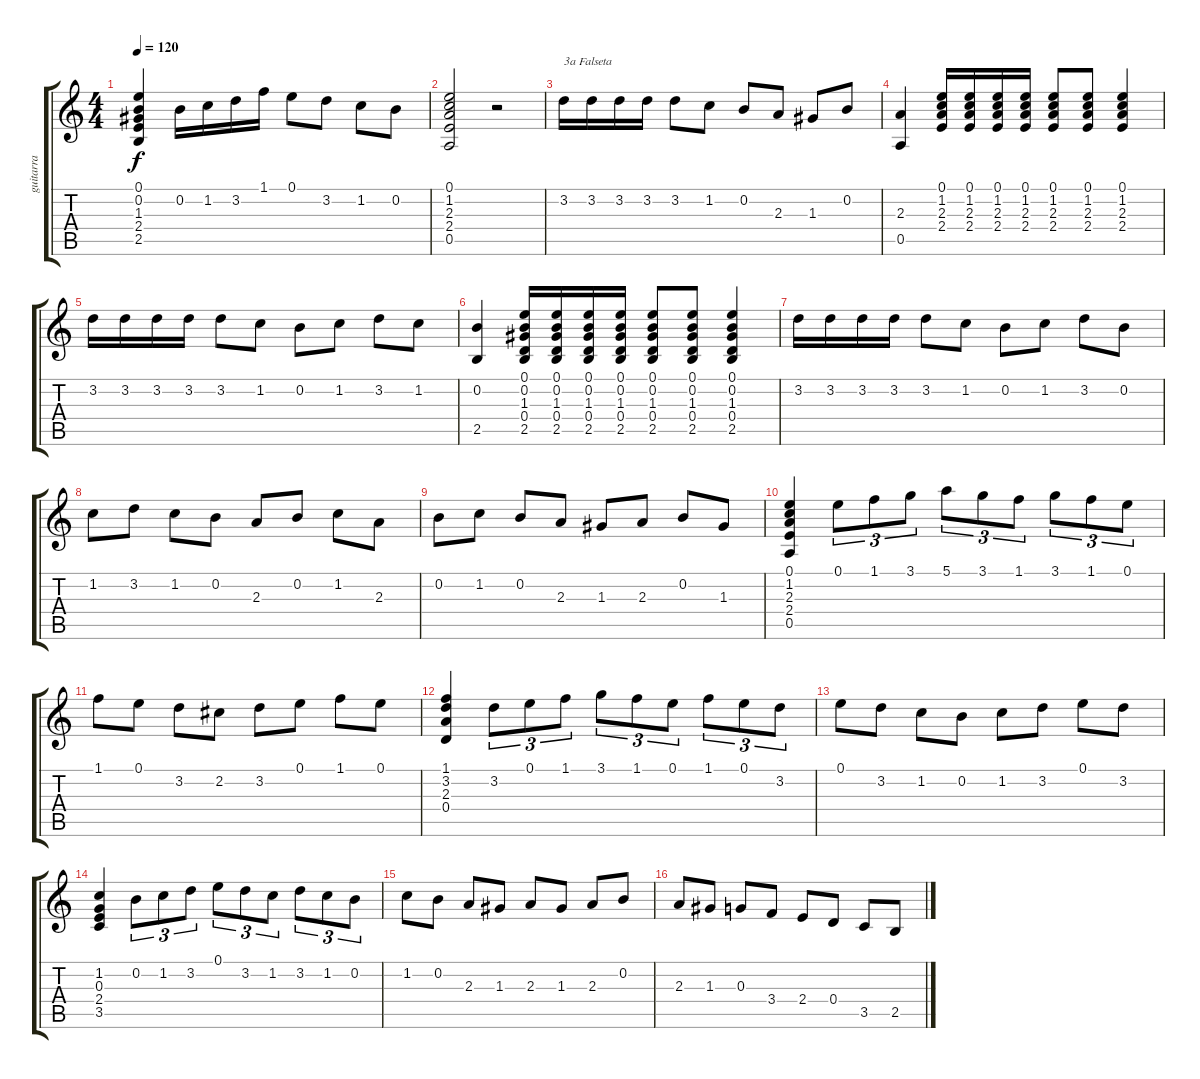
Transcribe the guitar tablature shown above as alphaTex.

\track ("guitarra" "guitarra") {instrument acousticguitarnylon}
\staff {score tabs}
\tuning (E4 B3 G3 D3 A2 E2) {hide}
\ts (4 4)
\tempo 120
\clef g2
\ks c
(0.1 0.2 1.3 2.4 2.5).4{dy f} 0.2.16 1.2.16 3.2.16 1.1.16 0.1.8 3.2.8 1.2.8 0.2.8 |
(0.1 1.2 2.3 2.4 0.5).2 r.2 |
3.2.16{txt "3a Falseta"} 3.2.16 3.2.16 3.2.16 3.2.8 1.2.8 0.2.8 2.3.8 1.3.8 0.2.8 |
(2.3 0.5).4 (0.1 1.2 2.3 2.4).16 (0.1 1.2 2.3 2.4).16 (0.1 1.2 2.3 2.4).16 (0.1 1.2 2.3 2.4).16 (0.1 1.2 2.3 2.4).8 (0.1 1.2 2.3 2.4).8 (0.1 1.2 2.3 2.4).4 |
3.2.16 3.2.16 3.2.16 3.2.16 3.2.8 1.2.8 0.2.8 1.2.8 3.2.8 1.2.8 |
(0.2 2.5).4 (0.1 0.2 1.3 0.4 2.5).16 (0.1 0.2 1.3 0.4 2.5).16 (0.1 0.2 1.3 0.4 2.5).16 (0.1 0.2 1.3 0.4 2.5).16 (0.1 0.2 1.3 0.4 2.5).8 (0.1 0.2 1.3 0.4 2.5).8 (0.1 0.2 1.3 0.4 2.5).4 |
3.2.16 3.2.16 3.2.16 3.2.16 3.2.8 1.2.8 0.2.8 1.2.8 3.2.8 0.2.8 |
1.2.8 3.2.8 1.2.8 0.2.8 2.3.8 0.2.8 1.2.8 2.3.8 |
0.2.8 1.2.8 0.2.8 2.3.8 1.3.8 2.3.8 0.2.8 1.3.8 |
(0.1 1.2 2.3 2.4 0.5).4 0.1.8{tu (3 2)} 1.1.8{tu (3 2)} 3.1.8{tu (3 2)} 5.1.8{tu (3 2)} 3.1.8{tu (3 2)} 1.1.8{tu (3 2)} 3.1.8{tu (3 2)} 1.1.8{tu (3 2)} 0.1.8{tu (3 2)} |
1.1.8 0.1.8 3.2.8 2.2.8 3.2.8 0.1.8 1.1.8 0.1.8 |
(1.1 3.2 2.3 0.4).4 3.2.8{tu (3 2)} 0.1.8{tu (3 2)} 1.1.8{tu (3 2)} 3.1.8{tu (3 2)} 1.1.8{tu (3 2)} 0.1.8{tu (3 2)} 1.1.8{tu (3 2)} 0.1.8{tu (3 2)} 3.2.8{tu (3 2)} |
0.1.8 3.2.8 1.2.8 0.2.8 1.2.8 3.2.8 0.1.8 3.2.8 |
(1.2 0.3 2.4 3.5).4 0.2.8{tu (3 2)} 1.2.8{tu (3 2)} 3.2.8{tu (3 2)} 0.1.8{tu (3 2)} 3.2.8{tu (3 2)} 1.2.8{tu (3 2)} 3.2.8{tu (3 2)} 1.2.8{tu (3 2)} 0.2.8{tu (3 2)} |
1.2.8 0.2.8 2.3.8 1.3.8 2.3.8 1.3.8 2.3.8 0.2.8 |
2.3.8 1.3.8 0.3.8 3.4.8 2.4.8 0.4.8 3.5.8 2.5.8
